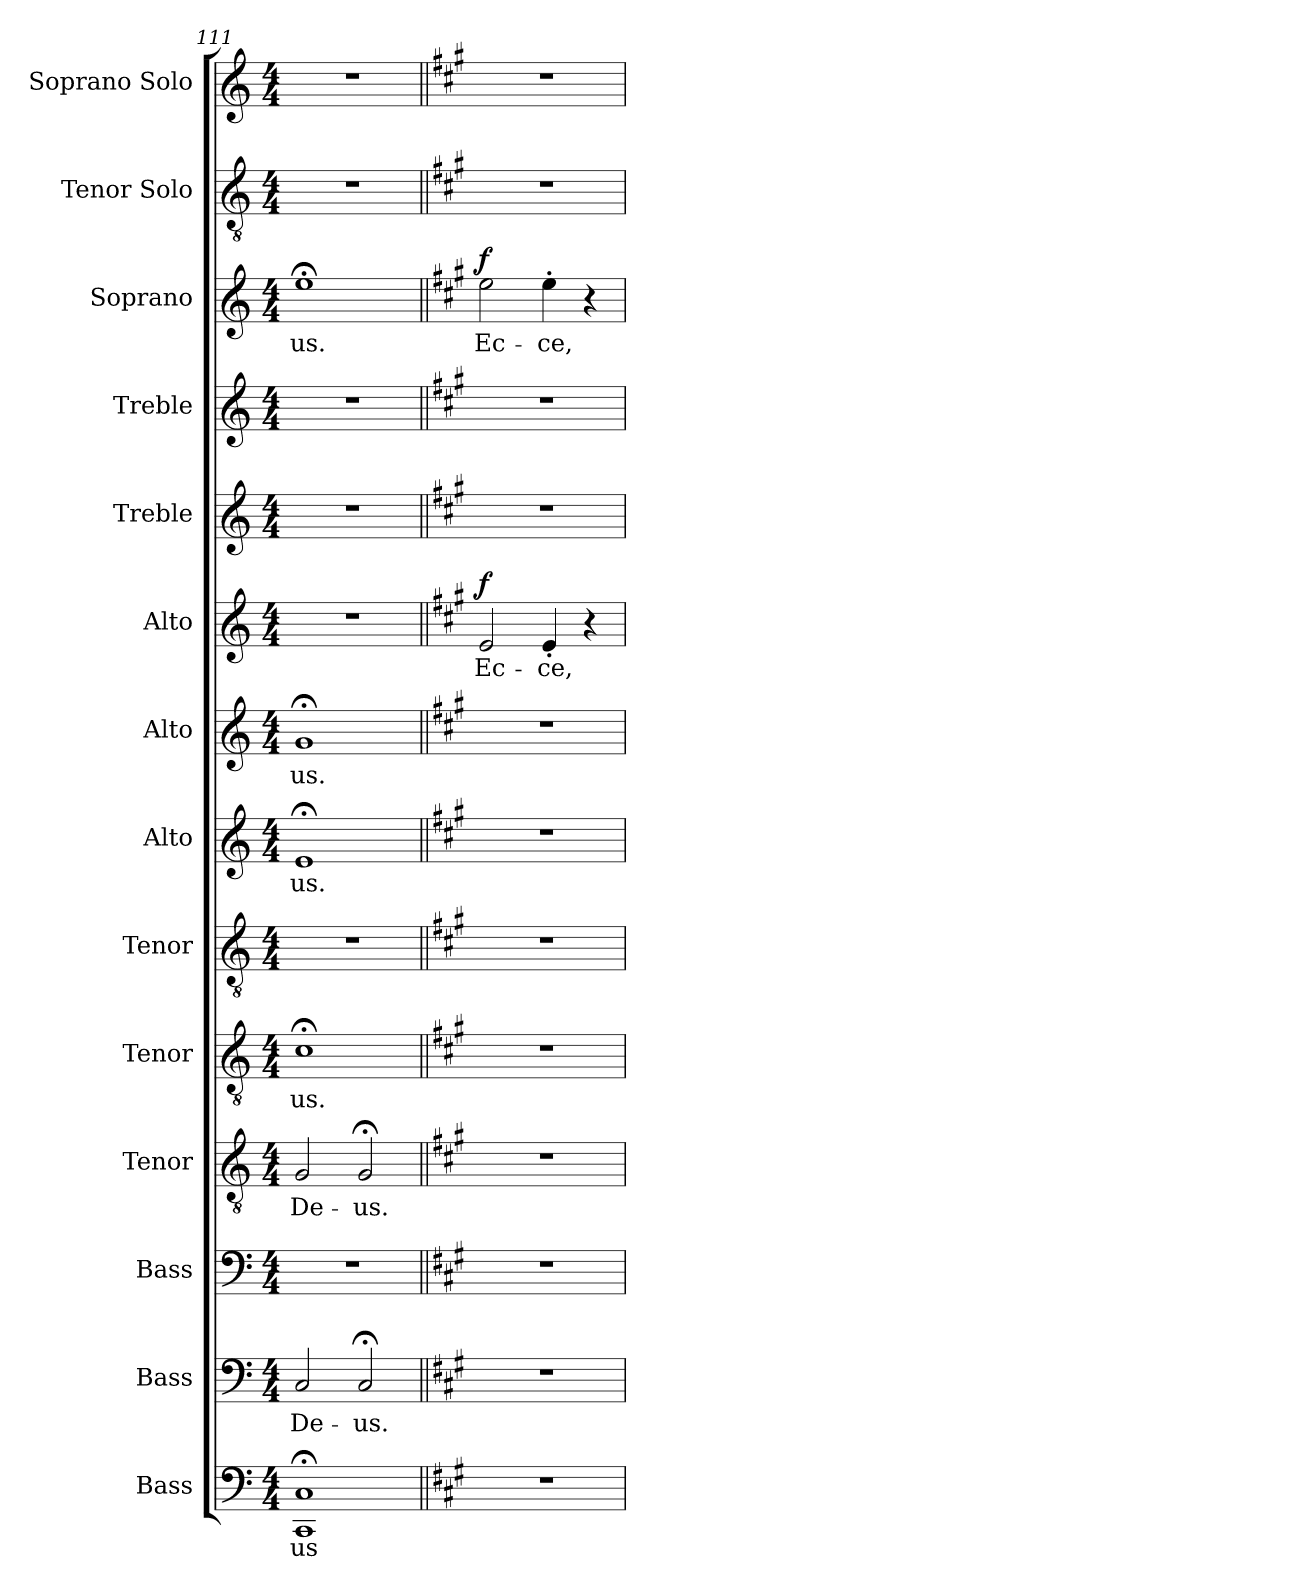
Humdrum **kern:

**kern	**text	**kern	**text	**kern	**kern	**text	**kern	**text	**kern	**kern	**text	**kern	**text	**kern	**text	**dynam	**kern	**kern	**kern	**text	**dynam	**kern	**kern
*part14	*part14	*part13	*part13	*part12	*part11	*part11	*part10	*part10	*part9	*part8	*part8	*part7	*part7	*part6	*part6	*part6	*part5	*part4	*part3	*part3	*part3	*part2	*part1
*staff14	*staff14	*staff13	*staff13	*staff12	*staff11	*staff11	*staff10	*staff10	*staff9	*staff8	*staff8	*staff7	*staff7	*staff6	*staff6	*staff6	*staff5	*staff4	*staff3	*staff3	*staff3	*staff2	*staff1
*I"Bass	*	*I"Bass	*	*I"Bass	*I"Tenor	*	*I"Tenor	*	*I"Tenor	*I"Alto	*	*I"Alto	*	*I"Alto	*	*	*I"Treble	*I"Treble	*I"Soprano	*	*	*I"Tenor Solo	*I"Soprano Solo
*I'B. 2.	*	*I'B. 1.	*	*I'B.	*I'T. 2.	*	*I'T. 1.	*	*I'T.	*I'A. 2.	*	*I'A. 1.	*	*I'A.	*	*	*	*	*I'S.	*	*	*I'T.  Solo	*I'S.  Solo
*clefF4	*	*clefF4	*	*clefF4	*clefGv2	*	*clefGv2	*	*clefGv2	*clefG2	*	*clefG2	*	*clefG2	*	*	*clefG2	*clefG2	*clefG2	*	*	*clefGv2	*clefG2
*	*	*	*	*	*ITrd7c12	*	*ITrd7c12	*	*ITrd7c12	*	*	*	*	*	*	*	*	*	*	*	*	*ITrd7c12	*
*k[]	*	*k[]	*	*k[]	*k[]	*	*k[]	*	*k[]	*k[]	*	*k[]	*	*k[]	*	*	*k[]	*k[]	*k[]	*	*	*k[]	*k[]
*C:	*	*C:	*	*C:	*C:	*	*C:	*	*C:	*C:	*	*C:	*	*C:	*	*	*C:	*C:	*C:	*	*	*C:	*C:
*M4/4	*	*M4/4	*	*M4/4	*M4/4	*	*M4/4	*	*M4/4	*M4/4	*	*M4/4	*	*M4/4	*	*	*M4/4	*M4/4	*M4/4	*	*	*M4/4	*M4/4
=111	=111	=111	=111	=111	=111	=111	=111	=111	=111	=111	=111	=111	=111	=111	=111	=111	=111	=111	=111	=111	=111	=111	=111
!	!LO:LY:b:color=#000000	!	!	!	!	!	!	!	!	!	!	!	!	!	!	!	!	!	!	!	!	!	!
!	!	!	!LO:LY:b:color=#000000	!	!	!	!	!	!	!	!	!	!	!	!	!	!	!	!	!	!	!	!
!	!	!	!	!	!	!LO:LY:b:color=#000000	!	!	!	!	!	!	!	!	!	!	!	!	!	!	!	!	!
!	!	!	!	!	!	!	!	!LO:LY:b:color=#000000	!	!	!	!	!	!	!	!	!	!	!	!	!	!	!
!	!	!	!	!	!	!	!	!	!	!	!LO:LY:b:color=#000000	!	!	!	!	!	!	!	!	!	!	!	!
!	!	!	!	!	!	!	!	!	!	!	!	!	!LO:LY:b:color=#000000	!	!	!	!	!	!	!	!	!	!
!	!	!	!	!	!	!	!	!	!	!	!	!	!	!	!	!	!	!	!	!LO:LY:b:color=#000000	!	!	!
1CCi; 1Ci;	-us	2Ci/	De-	1r	2GGi/	De-	1C;i	-us.	1r	1e;i	-us.	1g;i	-us.	1r	.	.	1r	1r	1ee;i	-us.	.	1r	1r
!	!	!	!LO:LY:b:color=#000000	!	!	!	!	!	!	!	!	!	!	!	!	!	!	!	!	!	!	!	!
!	!	!	!	!	!	!LO:LY:b:color=#000000	!	!	!	!	!	!	!	!	!	!	!	!	!	!	!	!	!
.	.	2C;i/	-us.	.	2GG;i/	-us.	.	.	.	.	.	.	.	.	.	.	.	.	.	.	.	.	.
!!LO:LB:g=z
=112||	=112||	=112||	=112||	=112||	=112||	=112||	=112||	=112||	=112||	=112||	=112||	=112||	=112||	=112||	=112||	=112||	=112||	=112||	=112||	=112||	=112||	=112||	=112||
!!LO:REH:place=s1:B:color=#000000:enc=box:fs=15.998:t=I
*k[f#c#g#]	*	*k[f#c#g#]	*	*k[f#c#g#]	*k[f#c#g#]	*	*k[f#c#g#]	*	*k[f#c#g#]	*k[f#c#g#]	*	*k[f#c#g#]	*	*k[f#c#g#]	*	*	*k[f#c#g#]	*k[f#c#g#]	*k[f#c#g#]	*	*	*k[f#c#g#]	*k[f#c#g#]
*f#:	*	*f#:	*	*f#:	*f#:	*	*f#:	*	*f#:	*f#:	*	*f#:	*	*f#:	*	*	*f#:	*f#:	*f#:	*	*	*f#:	*f#:
!	!	!	!	!	!	!	!	!	!	!	!	!	!	!	!LO:LY:b:color=#000000	!	!	!	!	!	!	!	!
*	*	*	*	*	*	*	*	*	*	*	*	*	*	*	*	*	*	*	*MM120	*	*	*	*MM120
!	!	!	!	!	!	!	!	!	!	!	!	!	!	!	!	!	!	!	!	!LO:LY:b:color=#000000	!	!	!
1r	.	1r	.	1r	1r	.	1r	.	1r	1r	.	1r	.	2ei/	-Ec-	f	1r	1r	2eei\	Ec-	f	1r	1r
!	!	!	!	!	!	!	!	!	!	!	!	!	!	!	!LO:LY:b:color=#000000	!	!	!	!	!	!	!	!
!	!	!	!	!	!	!	!	!	!	!	!	!	!	!	!	!	!	!	!	!LO:LY:b:color=#000000	!	!	!
.	.	.	.	.	.	.	.	.	.	.	.	.	.	4e'i/	-ce,	.	.	.	4ee'i\	-ce,	.	.	.
.	.	.	.	.	.	.	.	.	.	.	.	.	.	4r	.	.	.	.	4r	.	.	.	.
=	=	=	=	=	=	=	=	=	=	=	=	=	=	=	=	=	=	=	=	=	=	=	=
*-	*-	*-	*-	*-	*-	*-	*-	*-	*-	*-	*-	*-	*-	*-	*-	*-	*-	*-	*-	*-	*-	*-	*-
